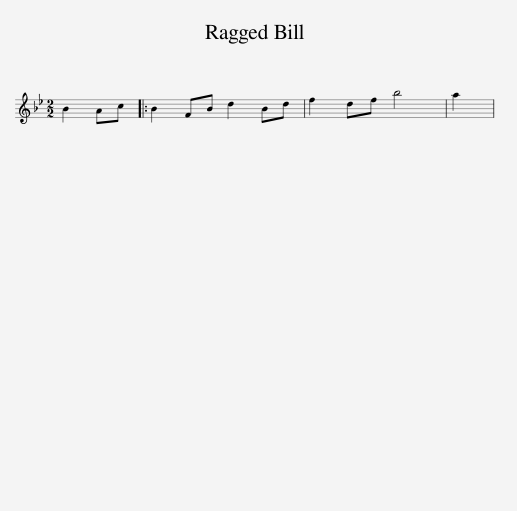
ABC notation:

X:1
L:1/8
M:2/2
I:linebreak $
K:Bb
V:1 treble
V:1
 B2 Ac |: B2 FB d2 Bd | f2 df b4 | a2 | %4
